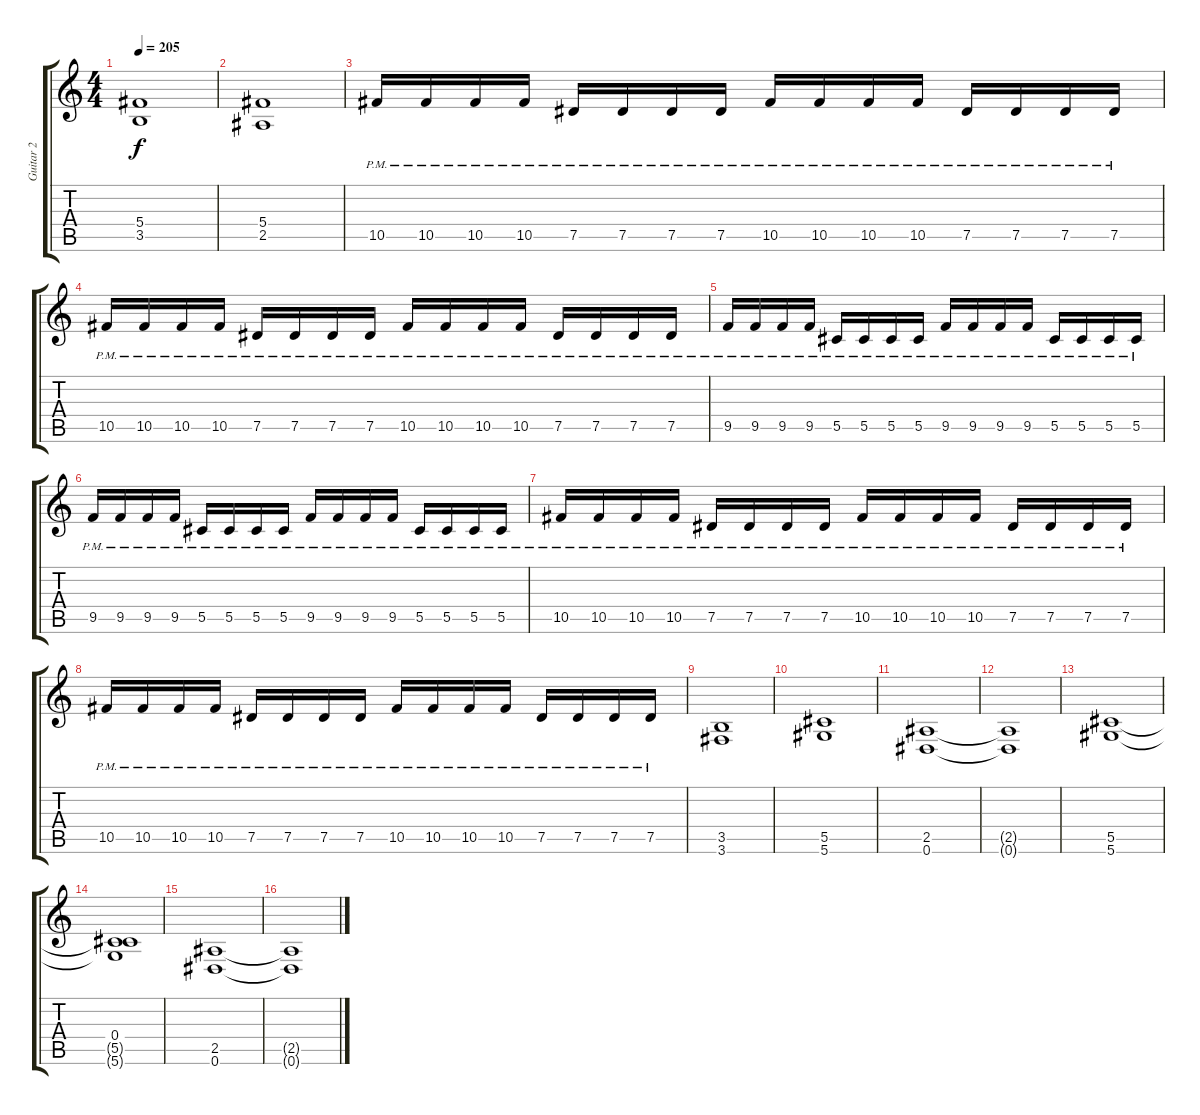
\track ("Guitar 2" "Guitar 2") {instrument distortionguitar}
\staff {score tabs}
\tuning (Eb4 Bb3 Gb3 Db3 Ab2 Eb2) {hide}
\ts (4 4)
\tempo 205
\clef g2
\ks c
(5.4 3.5).1{dy f} |
(5.4 2.5).1 |
10.5{pm}.16 10.5{pm}.16 10.5{pm}.16 10.5{pm}.16 7.5{pm}.16 7.5{pm}.16 7.5{pm}.16 7.5{pm}.16 10.5{pm}.16 10.5{pm}.16 10.5{pm}.16 10.5{pm}.16 7.5{pm}.16 7.5{pm}.16 7.5{pm}.16 7.5{pm}.16 |
10.5{pm}.16 10.5{pm}.16 10.5{pm}.16 10.5{pm}.16 7.5{pm}.16 7.5{pm}.16 7.5{pm}.16 7.5{pm}.16 10.5{pm}.16 10.5{pm}.16 10.5{pm}.16 10.5{pm}.16 7.5{pm}.16 7.5{pm}.16 7.5{pm}.16 7.5{pm}.16 |
9.5{pm}.16 9.5{pm}.16 9.5{pm}.16 9.5{pm}.16 5.5{pm}.16 5.5{pm}.16 5.5{pm}.16 5.5{pm}.16 9.5{pm}.16 9.5{pm}.16 9.5{pm}.16 9.5{pm}.16 5.5{pm}.16 5.5{pm}.16 5.5{pm}.16 5.5{pm}.16 |
9.5{pm}.16 9.5{pm}.16 9.5{pm}.16 9.5{pm}.16 5.5{pm}.16 5.5{pm}.16 5.5{pm}.16 5.5{pm}.16 9.5{pm}.16 9.5{pm}.16 9.5{pm}.16 9.5{pm}.16 5.5{pm}.16 5.5{pm}.16 5.5{pm}.16 5.5{pm}.16 |
10.5{pm}.16 10.5{pm}.16 10.5{pm}.16 10.5{pm}.16 7.5{pm}.16 7.5{pm}.16 7.5{pm}.16 7.5{pm}.16 10.5{pm}.16 10.5{pm}.16 10.5{pm}.16 10.5{pm}.16 7.5{pm}.16 7.5{pm}.16 7.5{pm}.16 7.5{pm}.16 |
10.5{pm}.16 10.5{pm}.16 10.5{pm}.16 10.5{pm}.16 7.5{pm}.16 7.5{pm}.16 7.5{pm}.16 7.5{pm}.16 10.5{pm}.16 10.5{pm}.16 10.5{pm}.16 10.5{pm}.16 7.5{pm}.16 7.5{pm}.16 7.5{pm}.16 7.5{pm}.16 |
(3.5 3.6).1 |
(5.5 5.6).1 |
(2.5 0.6).1 |
(2.5{t} 0.6{t}).1 |
(5.5 5.6).1 |
(0.4 5.5{t} 5.6{t}).1 |
(2.5 0.6).1 |
(2.5{t} 0.6{t}).1
